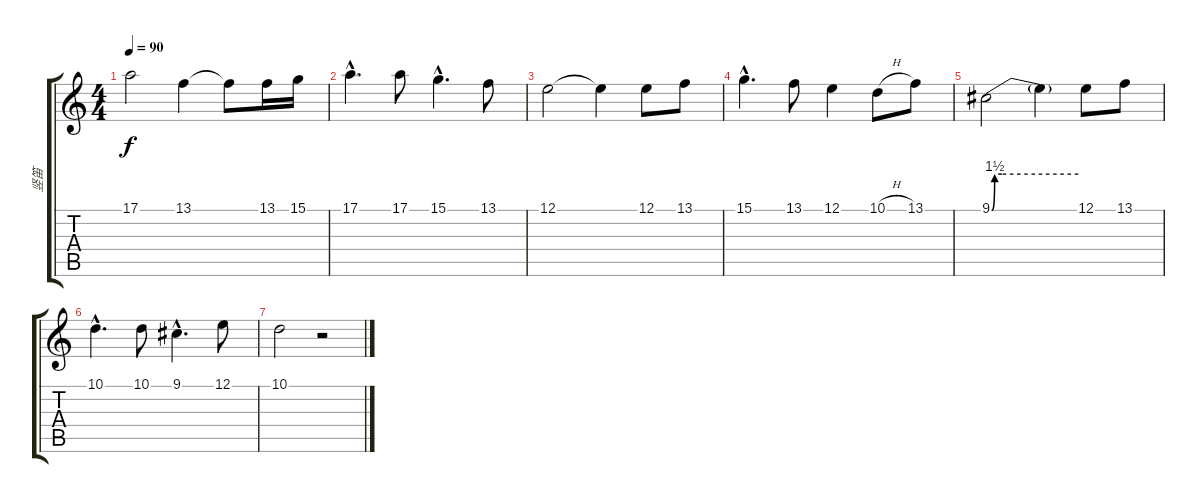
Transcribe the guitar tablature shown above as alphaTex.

\track ("竖笛" "竖笛") {instrument viola}
\staff {score tabs}
\tuning (E4 B3 G3 D3 A2 E2) {hide}
\ts (4 4)
\tempo 90
\clef g2
\ks c
17.1.2{dy f} 13.1.4 13.1{t}.8 13.1.16 15.1.16 |
17.1{hac}.4{d} 17.1.8 15.1{hac}.4{d} 13.1.8 |
12.1.2 12.1{t}.4 12.1.8 13.1.8 |
15.1{hac}.4{d} 13.1.8 12.1.4 10.1{h}.8 13.1.8 |
9.1{be (custom 0 0 2 6 7 6 30 6 60 6)}.2 9.1{t}.4 12.1.8 13.1.8 |
10.1{hac}.4{d} 10.1.8 9.1{hac}.4{d} 12.1.8 |
10.1.2 r.2
